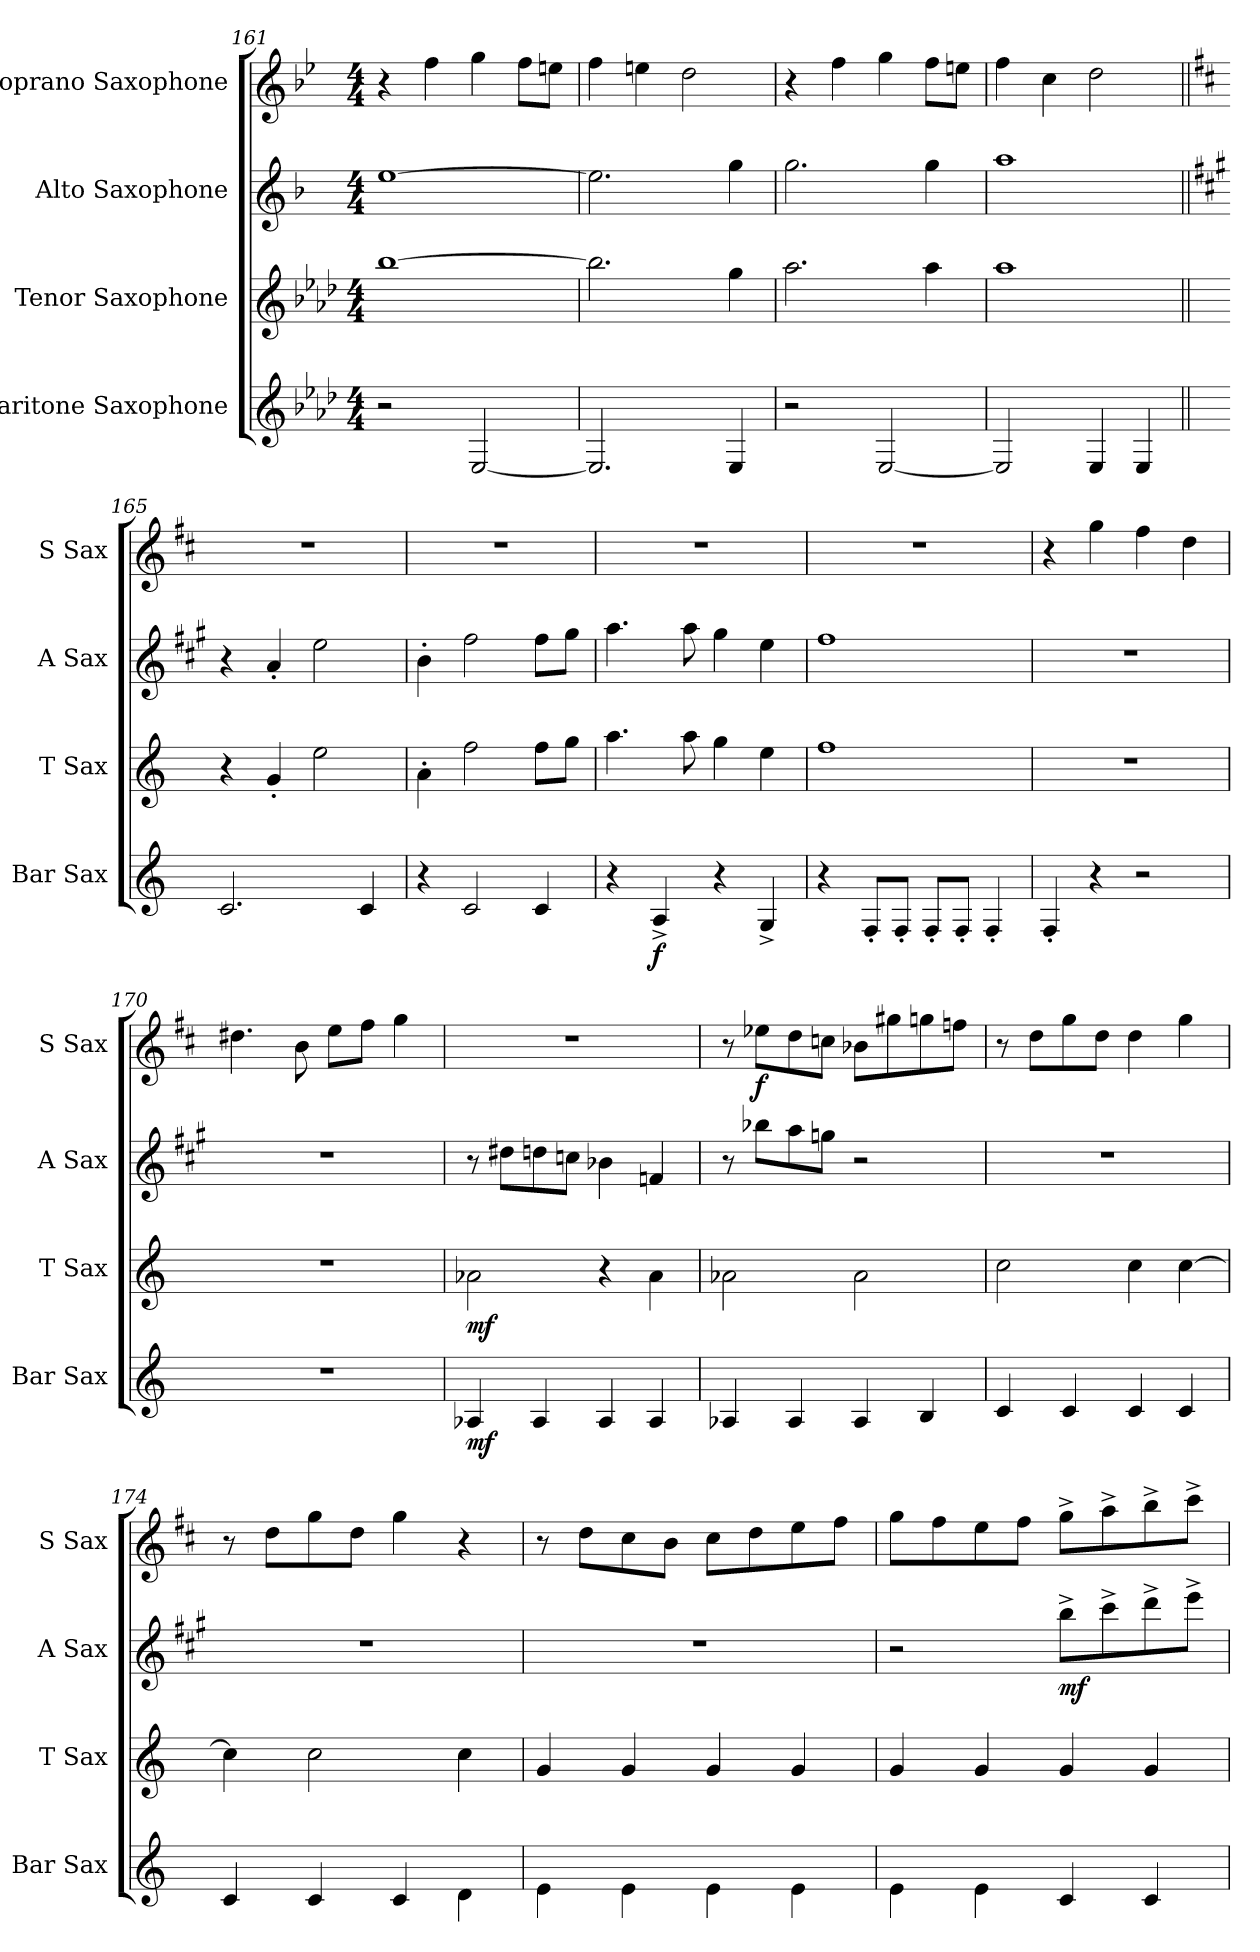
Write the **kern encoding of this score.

**kern	**dynam	**kern	**dynam	**kern	**dynam	**kern	**dynam
*part4	*part4	*part3	*part3	*part2	*part2	*part1	*part1
*staff4	*staff4	*staff3	*staff3	*staff2	*staff2	*staff1	*staff1
*I"Baritone Saxophone	*	*I"Tenor Saxophone	*	*I"Alto Saxophone	*	*I"Soprano Saxophone	*
*I'Bar Sax	*	*I'T Sax	*	*I'A Sax	*	*I'S Sax	*
!!LO:PB:g=z
*clefG2	*	*clefG2	*	*clefG2	*	*clefG2	*
*ITrd12c21	*	*ITrd8c14	*	*ITrd5c9	*	*ITrd1c2	*
*k[b-e-a-d-]	*	*k[b-e-a-d-]	*	*k[b-e-a-d-]	*	*k[b-e-a-d-]	*
*M4/4	*	*M4/4	*	*M4/4	*	*M4/4	*
=161	=161	=161	=161	=161	=161	=161	=161
2r	.	[1b-	.	[1g	.	4r	.
.	.	.	.	.	.	4ee-\	.
[2EE-/	.	.	.	.	.	4ff\	.
.	.	.	.	.	.	8ee-\L	.
.	.	.	.	.	.	8ddn\J	.
=162	=162	=162	=162	=162	=162	=162	=162
2.EE-/]	.	2.b-\]	.	2.g\]	.	4ee-\	.
.	.	.	.	.	.	4ddn\	.
.	.	.	.	.	.	2cc\	.
4EE-/	.	4g\	.	4b-\	.	.	.
=163	=163	=163	=163	=163	=163	=163	=163
2r	.	2.a-\	.	2.b-\	.	4r	.
.	.	.	.	.	.	4ee-\	.
[2EE-/	.	.	.	.	.	4ff\	.
.	.	4a-\	.	4b-\	.	8ee-\L	.
.	.	.	.	.	.	8ddn\J	.
=164	=164	=164	=164	=164	=164	=164	=164
2EE-/]	.	1a-	.	1cc	.	4ee-\	.
.	.	.	.	.	.	4b-\	.
4EE-/	.	.	.	.	.	2cc\	.
4EE-/	.	.	.	.	.	.	.
=165||	=165||	=165||	=165||	=165||	=165||	=165||	=165||
*k[]	*	*k[]	*	*k[]	*	*k[]	*
2.C/	.	4r	.	4r	.	1r	.
.	.	4G'/	.	4c'/	.	.	.
.	.	2e\	.	2g\	.	.	.
4C/	.	.	.	.	.	.	.
!!LO:LB:g=z
=166	=166	=166	=166	=166	=166	=166	=166
4r	.	4A'\	.	4d'\	.	1r	.
2C/	.	2f\	.	2a\	.	.	.
4C/	.	8f\L	.	8a\L	.	.	.
.	.	8g\J	.	8b\J	.	.	.
=167	=167	=167	=167	=167	=167	=167	=167
4r	.	4.a\	.	4.cc\	.	1r	.
!	!LO:DY:b	!	!	!	!	!	!
4AA^/	f	.	.	.	.	.	.
.	.	8a\	.	8cc\	.	.	.
4r	.	4g\	.	4b\	.	.	.
4GG^/	.	4e\	.	4g\	.	.	.
=168	=168	=168	=168	=168	=168	=168	=168
4r	.	1f	.	1a	.	1r	.
8FF'/L	.	.	.	.	.	.	.
8FF'/J	.	.	.	.	.	.	.
8FF'/L	.	.	.	.	.	.	.
8FF'/J	.	.	.	.	.	.	.
4FF'/	.	.	.	.	.	.	.
=169	=169	=169	=169	=169	=169	=169	=169
4FF'/	.	1r	.	1r	.	4r	.
4r	.	.	.	.	.	4ff\	.
2r	.	.	.	.	.	4ee\	.
.	.	.	.	.	.	4cc\	.
=170	=170	=170	=170	=170	=170	=170	=170
1r	.	1r	.	1r	.	4.cc#X\	.
.	.	.	.	.	.	8a\	.
.	.	.	.	.	.	8dd\L	.
.	.	.	.	.	.	8ee\J	.
.	.	.	.	.	.	4ff\	.
!!LO:LB:g=z
=171	=171	=171	=171	=171	=171	=171	=171
!	!LO:DY:b	!	!LO:DY:b	!	!	!	!
4AA-X/	mf	2A-X\	mf	8r	.	1r	.
.	.	.	.	8f#X\L	.	.	.
4AA-/	.	.	.	8fn\	.	.	.
.	.	.	.	8e-X\J	.	.	.
4AA-/	.	4r	.	4d-X\	.	.	.
4AA-/	.	4A-\	.	4A-X/	.	.	.
=172	=172	=172	=172	=172	=172	=172	=172
4AA-X/	.	2A-X\	.	8r	.	8r	.
!	!	!	!	!	!	!	!LO:DY:b
.	.	.	.	8dd-X\L	.	8dd-X\L	f
4AA-/	.	.	.	8cc\	.	8cc\	.
.	.	.	.	8b-X\J	.	8b-X\J	.
4AA-/	.	2A-\	.	2r	.	8a-X\L	.
.	.	.	.	.	.	8ff#X\	.
4BB/	.	.	.	.	.	8ffn\	.
.	.	.	.	.	.	8ee-X\J	.
=173	=173	=173	=173	=173	=173	=173	=173
4C/	.	2c\	.	1r	.	8r	.
.	.	.	.	.	.	8cc\L	.
4C/	.	.	.	.	.	8ff\	.
.	.	.	.	.	.	8cc\J	.
4C/	.	4c\	.	.	.	4cc\	.
4C/	.	[4c\	.	.	.	4ff\	.
=174	=174	=174	=174	=174	=174	=174	=174
4C/	.	4c\]	.	1r	.	8r	.
.	.	.	.	.	.	8cc\L	.
4C/	.	2c\	.	.	.	8ff\	.
.	.	.	.	.	.	8cc\J	.
4C/	.	.	.	.	.	4ff\	.
4D\	.	4c\	.	.	.	4r	.
=175	=175	=175	=175	=175	=175	=175	=175
4E\	.	4G/	.	1r	.	8r	.
.	.	.	.	.	.	8cc\L	.
4E\	.	4G/	.	.	.	8b\	.
.	.	.	.	.	.	8a\J	.
4E\	.	4G/	.	.	.	8b\L	.
.	.	.	.	.	.	8cc\	.
4E\	.	4G/	.	.	.	8dd\	.
.	.	.	.	.	.	8ee\J	.
!!LO:LB:g=z
=176	=176	=176	=176	=176	=176	=176	=176
4E\	.	4G/	.	2r	.	8ff\L	.
.	.	.	.	.	.	8ee\	.
4E\	.	4G/	.	.	.	8dd\	.
.	.	.	.	.	.	8ee\J	.
!	!	!	!	!	!LO:DY:b	!	!
4C/	.	4G/	.	8dd^\L	mf	8ff^\L	.
.	.	.	.	8ee^\	.	8gg^\	.
4C/	.	4G/	.	8ff^\	.	8aa^\	.
.	.	.	.	8gg^\J	.	8bb^\J	.
=	=	=	=	=	=	=	=
*-	*-	*-	*-	*-	*-	*-	*-
